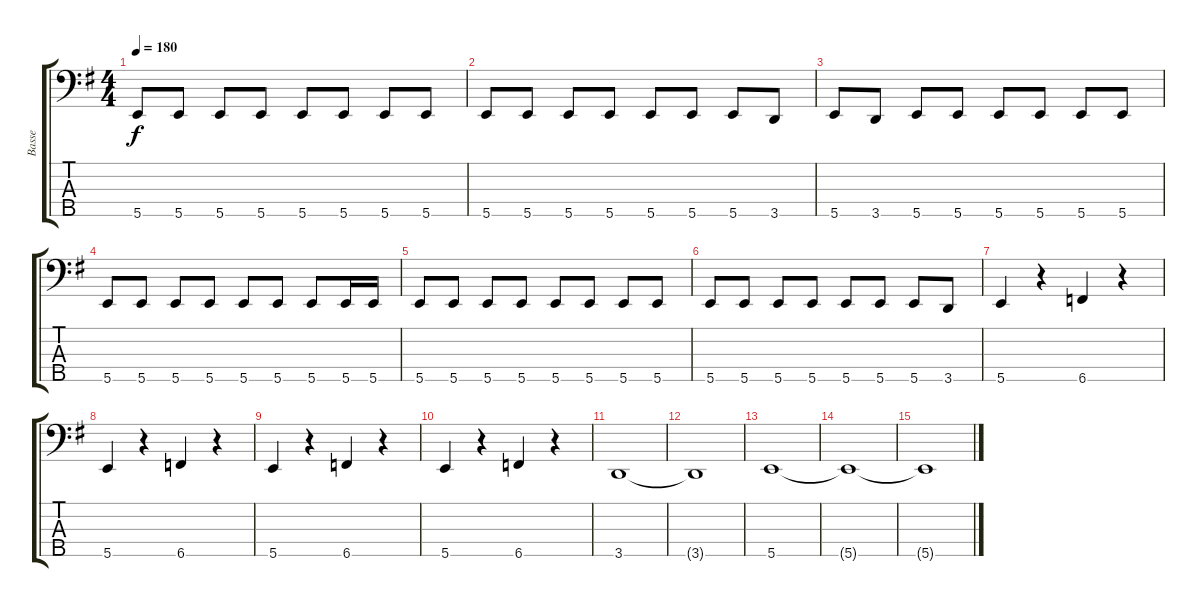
\track ("Basse" "Basse") {instrument electricbasspick}
\staff {score tabs}
\tuning (G2 D2 A1 E1 B0) {hide}
\ts (4 4)
\tempo 180
\clef f4
\ks g
5.5.8{dy f} 5.5.8 5.5.8 5.5.8 5.5.8 5.5.8 5.5.8 5.5.8 |
5.5.8 5.5.8 5.5.8 5.5.8 5.5.8 5.5.8 5.5.8 3.5.8 |
5.5.8 3.5.8 5.5.8 5.5.8 5.5.8 5.5.8 5.5.8 5.5.8 |
5.5.8 5.5.8 5.5.8 5.5.8 5.5.8 5.5.8 5.5.8 5.5.16 5.5.16 |
5.5.8 5.5.8 5.5.8 5.5.8 5.5.8 5.5.8 5.5.8 5.5.8 |
5.5.8 5.5.8 5.5.8 5.5.8 5.5.8 5.5.8 5.5.8 3.5.8 |
5.5.4 r.4 6.5.4 r.4 |
5.5.4 r.4 6.5.4 r.4 |
5.5.4 r.4 6.5.4 r.4 |
5.5.4 r.4 6.5.4 r.4 |
3.5.1 |
3.5{t}.1 |
5.5.1 |
5.5{t}.1 |
5.5{t}.1
